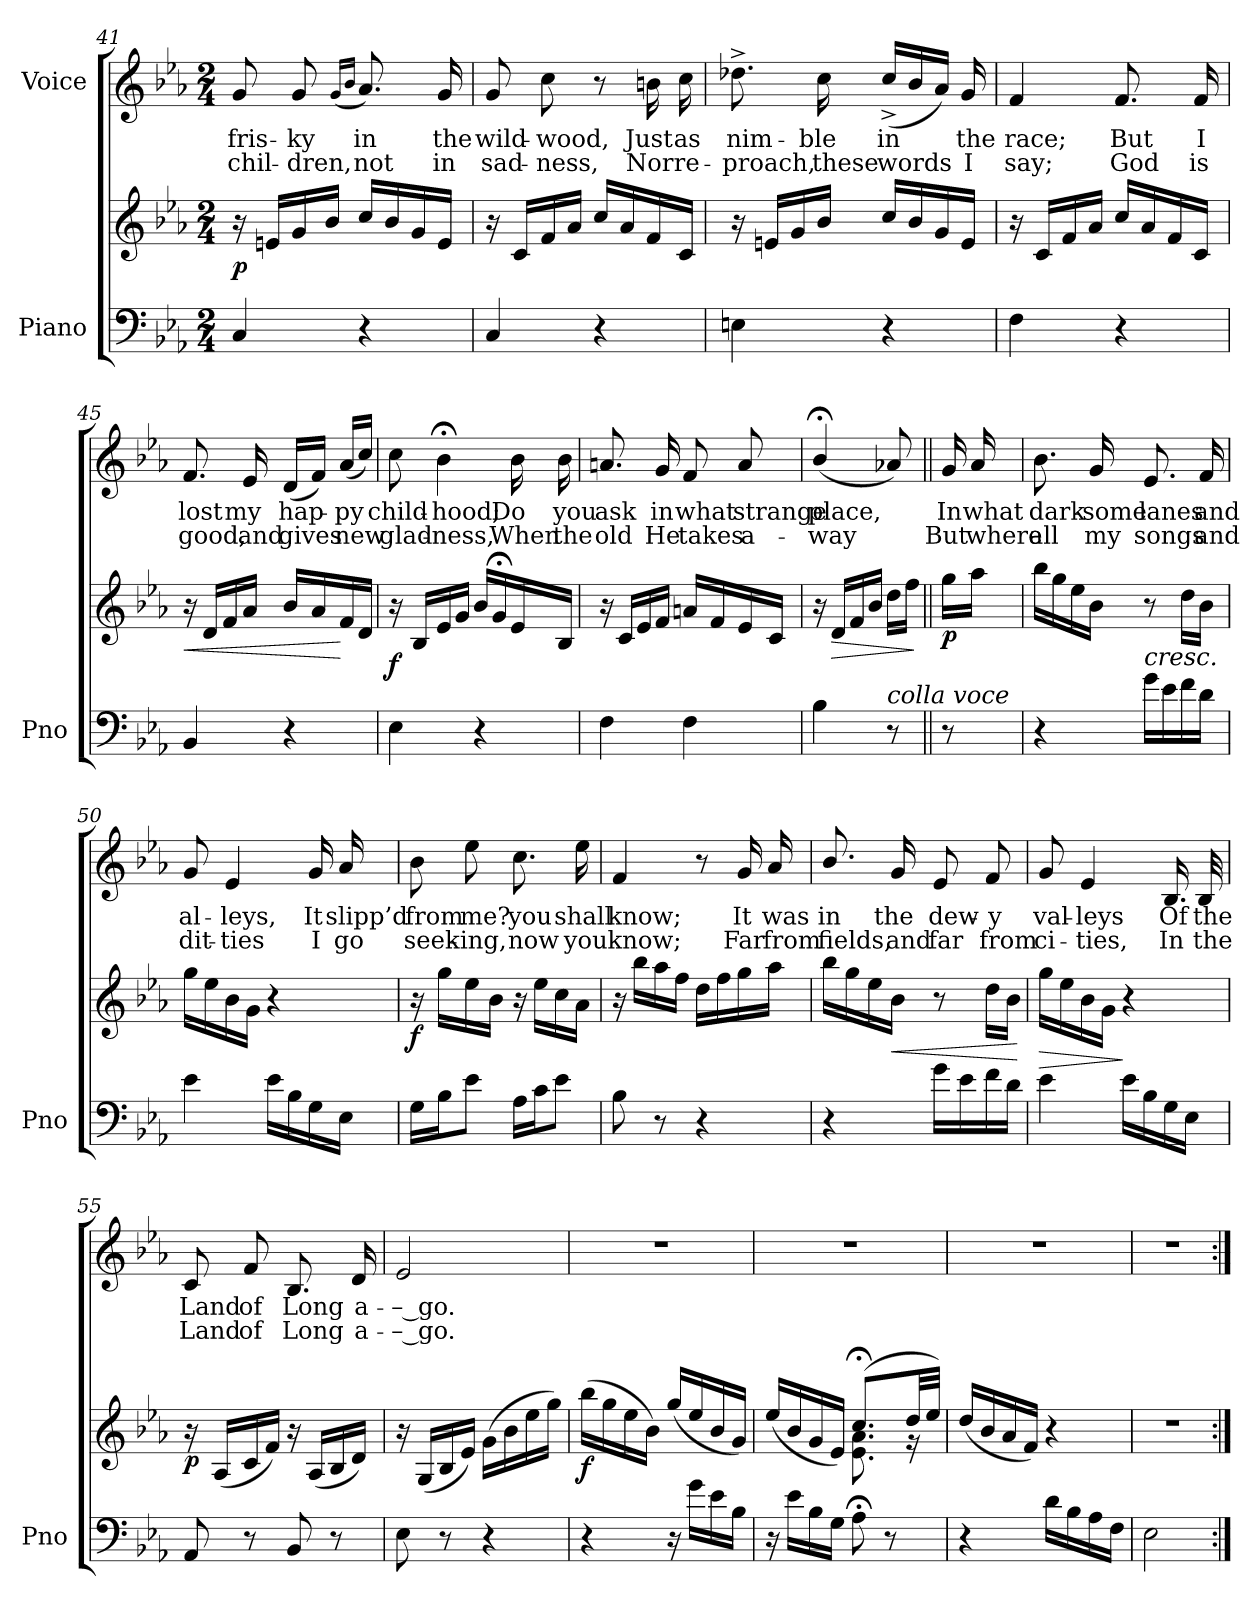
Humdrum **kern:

**kern	**kern	**dynam	**kern	**text	**text
*part2	*part2	*part2	*part1	*part1	*part1
*staff3	*staff2	*staff2/3	*staff1	*staff1	*staff1
*I"Piano	*	*	*I"Voice	*	*
*I'Pno	*	*	*	*	*
*clefF4	*clefG2	*	*clefG2	*	*
*k[b-e-a-]	*k[b-e-a-]	*	*k[b-e-a-]	*	*
*M2/4	*M2/4	*	*M2/4	*	*
=41	=41	=41	=41	=41	=41
!	!	!LO:DY:b	!	!LO:LY:b	!LO:LY:b
4C/	16r	p	8g/	fris-	chil-
.	16en/LL	.	.	.	.
!	!	!	!	!LO:LY:b	!LO:LY:b
.	16g/	.	8g/	-ky	-dren,
.	16b-/JJ	.	.	.	.
.	.	.	(<16qg/LL	.	.
.	.	.	16qb-/JJ	.	.
!	!	!	!	!LO:LY:b	!LO:LY:b
4r	16cc/LL	.	8.a-/)	in	not
.	16b-/	.	.	.	.
.	16g/	.	.	.	.
!	!	!	!	!LO:LY:b	!LO:LY:b
.	16e/JJ	.	16g/	the	in
=42	=42	=42	=42	=42	=42
!	!	!	!	!LO:LY:b	!LO:LY:b
4C/	16r	.	8g/	wild-	sad-
.	16c/LL	.	.	.	.
!	!	!	!	!LO:LY:b	!LO:LY:b
.	16f/	.	8cc\	-wood,	-ness,
.	16a-/JJ	.	.	.	.
4r	16cc/LL	.	8r	.	.
.	16a-/	.	.	.	.
!	!	!	!	!LO:LY:b	!LO:LY:b
.	16f/	.	16bn\	Just	Nor
!	!	!	!	!LO:LY:b	!LO:LY:b
.	16c/JJ	.	16cc\	as	re-
=43	=43	=43	=43	=43	=43
!	!	!	!	!LO:LY:b	!LO:LY:b
4En\	16r	.	8.dd-X^\	nim-	-proach,
.	16en/LL	.	.	.	.
.	16g/	.	.	.	.
!	!	!	!	!LO:LY:b	!LO:LY:b
.	16b-/JJ	.	16cc\	-ble	these
!	!	!	!	!LO:LY:b	!LO:LY:b
4r	16cc/LL	.	(<16cc^/LL	in	words
.	16b-/	.	16b-/	.	.
.	16g/	.	16a-/JJ)	.	.
!	!	!	!	!LO:LY:b	!LO:LY:b
.	16e/JJ	.	16g/	the	I
=44	=44	=44	=44	=44	=44
!	!	!	!	!LO:LY:b	!LO:LY:b
4F\	16r	.	4f/	race;	say;
.	16c/LL	.	.	.	.
.	16f/	.	.	.	.
.	16a-/JJ	.	.	.	.
!	!	!	!	!LO:LY:b	!LO:LY:b
4r	16cc/LL	.	8.f/	But	God
.	16a-/	.	.	.	.
.	16f/	.	.	.	.
!	!	!	!	!LO:LY:b	!LO:LY:b
.	16c/JJ	.	16f/	I	is
!!LO:PB:g=z
=45	=45	=45	=45	=45	=45
!	!	!LO:HP:b	!	!LO:LY:b	!LO:LY:b
4BB-/	16r	<	8.f/	lost	good,
.	16d/LL	.	.	.	.
.	16f/	.	.	.	.
!	!	!	!	!LO:LY:b	!LO:LY:b
.	16a-/JJ	.	16e-/	my	and
!	!	!	!	!LO:LY:b	!LO:LY:b
4r	16b-/LL	.	(<16d/LL	hap-	gives
.	16a-/	.	16f/JJ)	.	.
!	!	!	!	!LO:LY:b	!LO:LY:b
.	16f/	[	(<16a-/LL	-py	new
.	16d/JJ	.	16cc/JJ)	.	.
=46	=46	=46	=46	=46	=46
!	!	!LO:DY:b	!	!LO:LY:b	!LO:LY:b
4E-\	16r	f	8cc\	child-	glad-
.	16B-/LL	.	.	.	.
!	!	!	!	!LO:LY:b	!LO:LY:b
.	16e-/	.	4b-;<\	-hood;	-ness,
.	16g/JJ	.	.	.	.
4r	16b-/LL	.	.	.	.
.	16g;</	.	.	.	.
!	!	!	!	!LO:LY:b	!LO:LY:b
.	16e-/	.	16b-\	Do	When
!	!	!	!	!LO:LY:b	!LO:LY:b
.	16B-/JJ	.	16b-\	you	the
=47	=47	=47	=47	=47	=47
!	!	!	!	!LO:LY:b	!LO:LY:b
4F\	16r	.	8.an/	ask	old
.	16c/LL	.	.	.	.
.	16e-/	.	.	.	.
!	!	!	!	!LO:LY:b	!LO:LY:b
.	16f/JJ	.	16g/	in	He
!	!	!	!	!LO:LY:b	!LO:LY:b
4F\	16an/LL	.	8f/	what	takes
.	16f/	.	.	.	.
!	!	!	!	!LO:LY:b	!LO:LY:b
.	16e-/	.	8a/	strange	a-
.	16c/JJ	.	.	.	.
=48	=48	=48	=48	=48	=48
!	!	!	!	!LO:LY:b	!LO:LY:b
4B-\	16r	.	(<4b-;</	place,	-way
!	!	!LO:HP:b	!	!	!
.	16d/LL	>	.	.	.
.	16f/	.	.	.	.
.	16b-/JJ	.	.	.	.
!LO:TX:a:i:t=colla voce	!	!	!	!	!
8r	16dd\LL	.	8a-X/)	.	.
.	16ff\JJ	.	.	.	.
.	.	]	.	.	.
!!LO:LB:g=z
=48X6||	=48X6||	=48X6||	=48X6||	=48X6||	=48X6||
!	!	!LO:DY:b	!	!LO:LY:b	!LO:LY:b
8r	16gg\LL	p	16g/	In	But
!	!	!	!	!LO:LY:b	!LO:LY:b
.	16aa-\JJ	.	16a-/	what	where
=49	=49	=49	=49	=49	=49
!	!	!	!	!LO:LY:b	!LO:LY:b
4r	16bb-\LL	.	8.b-\	dark-	all
.	16gg\	.	.	.	.
.	16ee-\	.	.	.	.
!	!	!	!	!LO:LY:b	!LO:LY:b
.	16b-\JJ	.	16g/	-some	my
!	!LO:TX:b:i:t=cresc.	!	!	!	!
!	!	!	!	!LO:LY:b	!LO:LY:b
16g\LL	8r	.	8.e-/	lanes	songs
16e-\	.	.	.	.	.
16f\	16dd\LL	.	.	.	.
!	!	!	!	!LO:LY:b	!LO:LY:b
16d\JJ	16b-\JJ	.	16f/	and	and
=50	=50	=50	=50	=50	=50
!	!	!	!	!LO:LY:b	!LO:LY:b
4e-\	16gg\LL	.	8g/	al-	dit-
.	16ee-\	.	.	.	.
!	!	!	!	!LO:LY:b	!LO:LY:b
.	16b-\	.	4e-/	-leys,	-ties
.	16g\JJ	.	.	.	.
16e-\LL	4r	.	.	.	.
16B-\	.	.	.	.	.
!	!	!	!	!LO:LY:b	!LO:LY:b
16G\	.	.	16g/	It	I
!	!	!	!	!LO:LY:b	!LO:LY:b
16E-\JJ	.	.	16a-/	slipp’d	go
=51	=51	=51	=51	=51	=51
!	!	!LO:DY:b	!	!LO:LY:b	!LO:LY:b
16G\LL	16r	f	8b-\	from	seek-
16B-\J	16gg\LL	.	.	.	.
!	!	!	!	!LO:LY:b	!LO:LY:b
8e-\J	16ee-\	.	8ee-\	me?	-ing,
.	16b-\JJ	.	.	.	.
!	!	!	!	!LO:LY:b	!LO:LY:b
16A-\LL	16r	.	8.cc\	you	now
16c\J	16ee-\LL	.	.	.	.
8e-\J	16cc\	.	.	.	.
!	!	!	!	!LO:LY:b	!LO:LY:b
.	16a-\JJ	.	16ee-\	shall	you
!!LO:LB:g=z
=52	=52	=52	=52	=52	=52
!	!	!	!	!LO:LY:b	!LO:LY:b
8B-\	16r	.	4f/	know;	know;
.	16bb-\LL	.	.	.	.
8r	16aa-\	.	.	.	.
.	16ff\JJ	.	.	.	.
4r	16dd\LL	.	8r	.	.
.	16ff\	.	.	.	.
!	!	!	!	!LO:LY:b	!LO:LY:b
.	16gg\	.	16g/	It	Far
!	!	!	!	!LO:LY:b	!LO:LY:b
.	16aa-\JJ	.	16a-/	was	from
=53	=53	=53	=53	=53	=53
!	!	!	!	!LO:LY:b	!LO:LY:b
4r	16bb-\LL	.	8.b-/	in	fields,
.	16gg\	.	.	.	.
.	16ee-\	.	.	.	.
!	!	!LO:HP:b	!	!LO:LY:b	!LO:LY:b
.	16b-\JJ	<	16g/	the	and
!	!	!	!	!LO:LY:b	!LO:LY:b
16g\LL	8r	.	8e-/	dew-	far
16e-\	.	.	.	.	.
!	!	!	!	!LO:LY:b	!LO:LY:b
16f\	16dd\LL	.	8f/	-y	from
16d\JJ	16b-\JJ	.	.	.	.
.	.	[	.	.	.
=54	=54	=54	=54	=54	=54
!	!	!LO:HP:b	!	!LO:LY:b	!LO:LY:b
4e-\	16gg\LL	>	8g/	val-	ci-
.	16ee-\	.	.	.	.
!	!	!	!	!LO:LY:b	!LO:LY:b
.	16b-\	.	4e-/	-leys	-ties,
.	16g\JJ	.	.	.	.
16e-\LL	4r	]	.	.	.
16B-\	.	.	.	.	.
!	!	!	!	!LO:LY:b	!LO:LY:b
16G\	.	.	16.B-/	Of	In
16E-\JJ	.	.	.	.	.
!	!	!	!	!LO:LY:b	!LO:LY:b
.	.	.	32B-/	the	the
=55	=55	=55	=55	=55	=55
!	!	!LO:DY:b	!	!LO:LY:b	!LO:LY:b
8AA-/	16r	p	8c/	Land	Land
.	(<16A-/LL	.	.	.	.
!	!	!	!	!LO:LY:b	!LO:LY:b
8r	16c/	.	8f/	of	of
.	16f/JJ)	.	.	.	.
!	!	!	!	!LO:LY:b	!LO:LY:b
8BB-/	16r	.	8.B-/	Long	Long
.	(<16A-/LL	.	.	.	.
8r	16B-/	.	.	.	.
!	!	!	!	!LO:LY:b	!LO:LY:b
.	16d/JJ)	.	16d/	a-	a-
!!LO:LB:g=z
=56	=56	=56	=56	=56	=56
!	!	!	!	!LO:LY:b	!LO:LY:b
8E-\	16r	.	2e-/	-– go.	-– go.
.	(<16G/LL	.	.	.	.
8r	16B-/	.	.	.	.
.	16e-/JJ)	.	.	.	.
4r	(>16g\LL	.	.	.	.
.	16b-\	.	.	.	.
.	16ee-\	.	.	.	.
.	16gg\JJ)	.	.	.	.
=57	=57	=57	=57	=57	=57
!	!	!LO:DY:b	!	!	!
4r	(>16bb-\LL	f	2r	.	.
.	16gg\	.	.	.	.
.	16ee-\	.	.	.	.
.	16b-\JJ)	.	.	.	.
16r	(<16gg/LL	.	.	.	.
16g\LL	16ee-/	.	.	.	.
16e-\	16b-/	.	.	.	.
16B-\JJ	16g/JJ)	.	.	.	.
=58	=58	=58	=58	=58	=58
*	*^	*	*	*	*
16r	(<16ee-/LL	4rgyy	.	2r	.	.
16e-\LL	16b-/	.	.	.	.	.
16B-\	16g/	.	.	.	.	.
16G\JJ	16e-/JJ)	.	.	.	.	.
8A-;<\	(>8.cc;</L	8.e-\ 8.a-\	.	.	.	.
8r	.	.	.	.	.	.
.	32dd/LL	16r	.	.	.	.
.	32ee-/JJJ)	.	.	.	.	.
*	*v	*v	*	*	*	*
=59	=59	=59	=59	=59	=59
4r	(<16dd/LL	.	2r	.	.
.	16b-/	.	.	.	.
.	16a-/	.	.	.	.
.	16f/JJ)	.	.	.	.
16d\LL	4r	.	.	.	.
16B-\	.	.	.	.	.
16A-\	.	.	.	.	.
16F\JJ	.	.	.	.	.
=60	=60	=60	=60	=60	=60
2E-\	2r	.	2r	.	.
=:|!	=:|!	=:|!	=:|!	=:|!	=:|!
*-	*-	*-	*-	*-	*-
